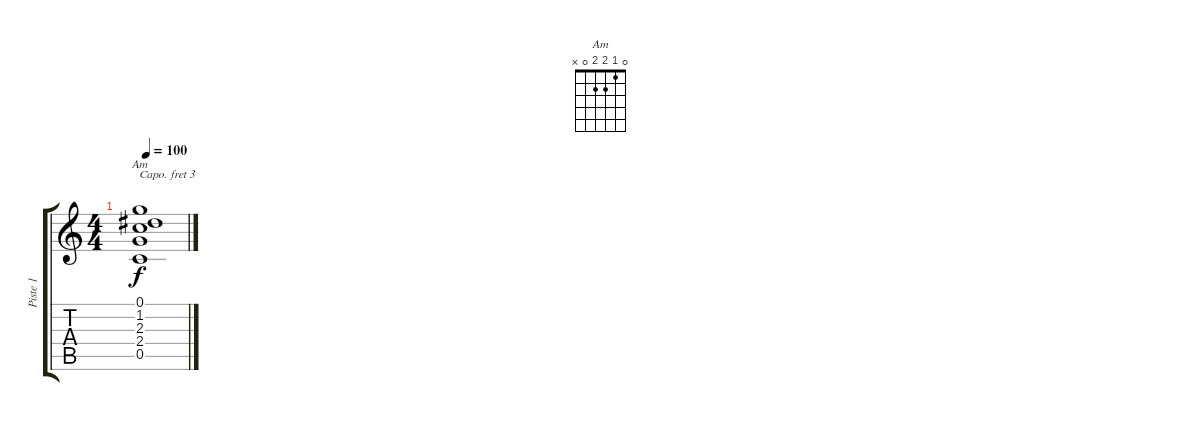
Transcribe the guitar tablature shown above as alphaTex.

\track ("Piste 1" "Piste 1") {instrument acousticguitarnylon}
\staff {score tabs}
\capo 3
\tuning (E4 B3 G3 D3 A2 E2) {hide}
\chord ("Am" 0 1 2 2 0 x)
\ts (4 4)
\tempo 100
\clef g2
\ks c
(0.1 1.2 2.3 2.4 0.5).1{ch "Am" dy f}
